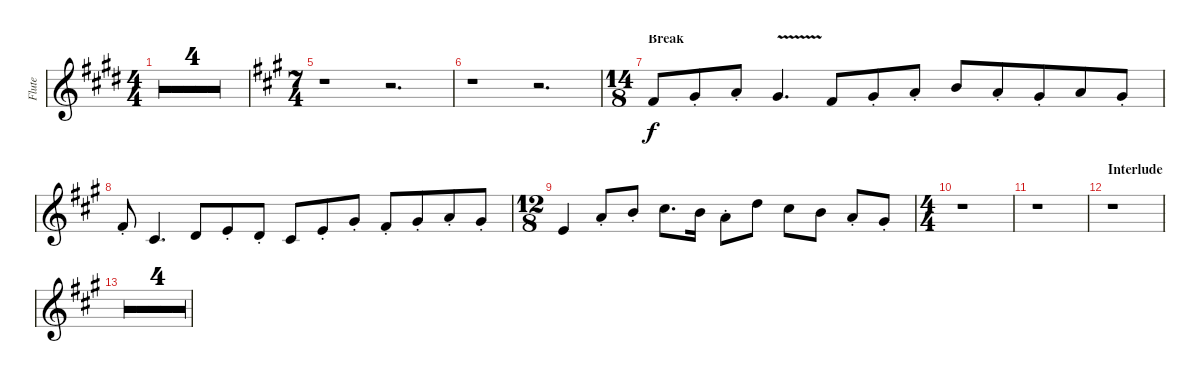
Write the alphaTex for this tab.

\defaultSystemsLayout 4
\bracketExtendMode groupsimilarinstruments
\otherSystemsTrackNameOrientation horizontal
\track ("Flute in C" "Flute") {multiBarRest instrument flute}
\staff {score}
\tuning (E4 B3 G3 D3 A2 E2)
\ts (4 4)
\tempo 146
\clef g2
\ks e
r.1{dy f} |
r.1 |
r.1 |
\barLineRight lightlight
r.1 |
\ts (7 4)
\beaming (8 2 2 2 2 2 2 2)
\ks a
r.1 r.2{d} |
r.1 r.2{d} |
\ts (14 8)
\beaming (8 3 3 4 4)
\section ("" "Break")
2.1{acc #}.8 4.1{st acc #}.8{beam merge} 5.1{st acc forcenatural}.8 4.1{v acc #}.4{d} 2.1{acc #}.8 4.1{st acc #}.8{beam merge} 5.1{st acc forcenatural}.8{beam split} 7.1{acc forcenatural}.8{beam merge} 5.1{st acc forcenatural}.8 4.1{st acc #}.8 5.1{acc forcenatural}.8 4.1{st acc #}.8 |
2.1{st acc #}.8 2.2{acc #}.4{d} 3.2{acc forcenatural}.8 5.2{st acc forcenatural}.8{beam merge} 3.2{st acc forcenatural}.8{beam split} 2.2{acc #}.8{beam merge} 5.2{st acc forcenatural}.8 4.1{st acc #}.8 2.1{st acc #}.8 4.1{st acc #}.8 5.1{st acc forcenatural}.8 4.1{st acc #}.8 |
\ts (12 8)
\beaming (8 3 3 4 4)
5.2{acc forcenatural}.4 5.1{st acc forcenatural}.8{beam merge} 7.1{st acc forcenatural}.8{beam split} 9.1{acc #}.8{d} 7.1{acc forcenatural}.16 10.2{st acc forcenatural}.8{beam merge} 10.1{acc forcenatural}.8{beam split} 9.1{acc #}.8{beam merge} 7.1{acc forcenatural}.8{beam split} 5.1{st acc forcenatural}.8{beam merge} 4.1{st acc #}.8 |
\ts (4 4)
\beaming (8 2 2 2 2)
r.1 |
r.1 |
\section ("" "Interlude")
r.1 |
r.1 |
r.1 |
r.1 |
r.1
